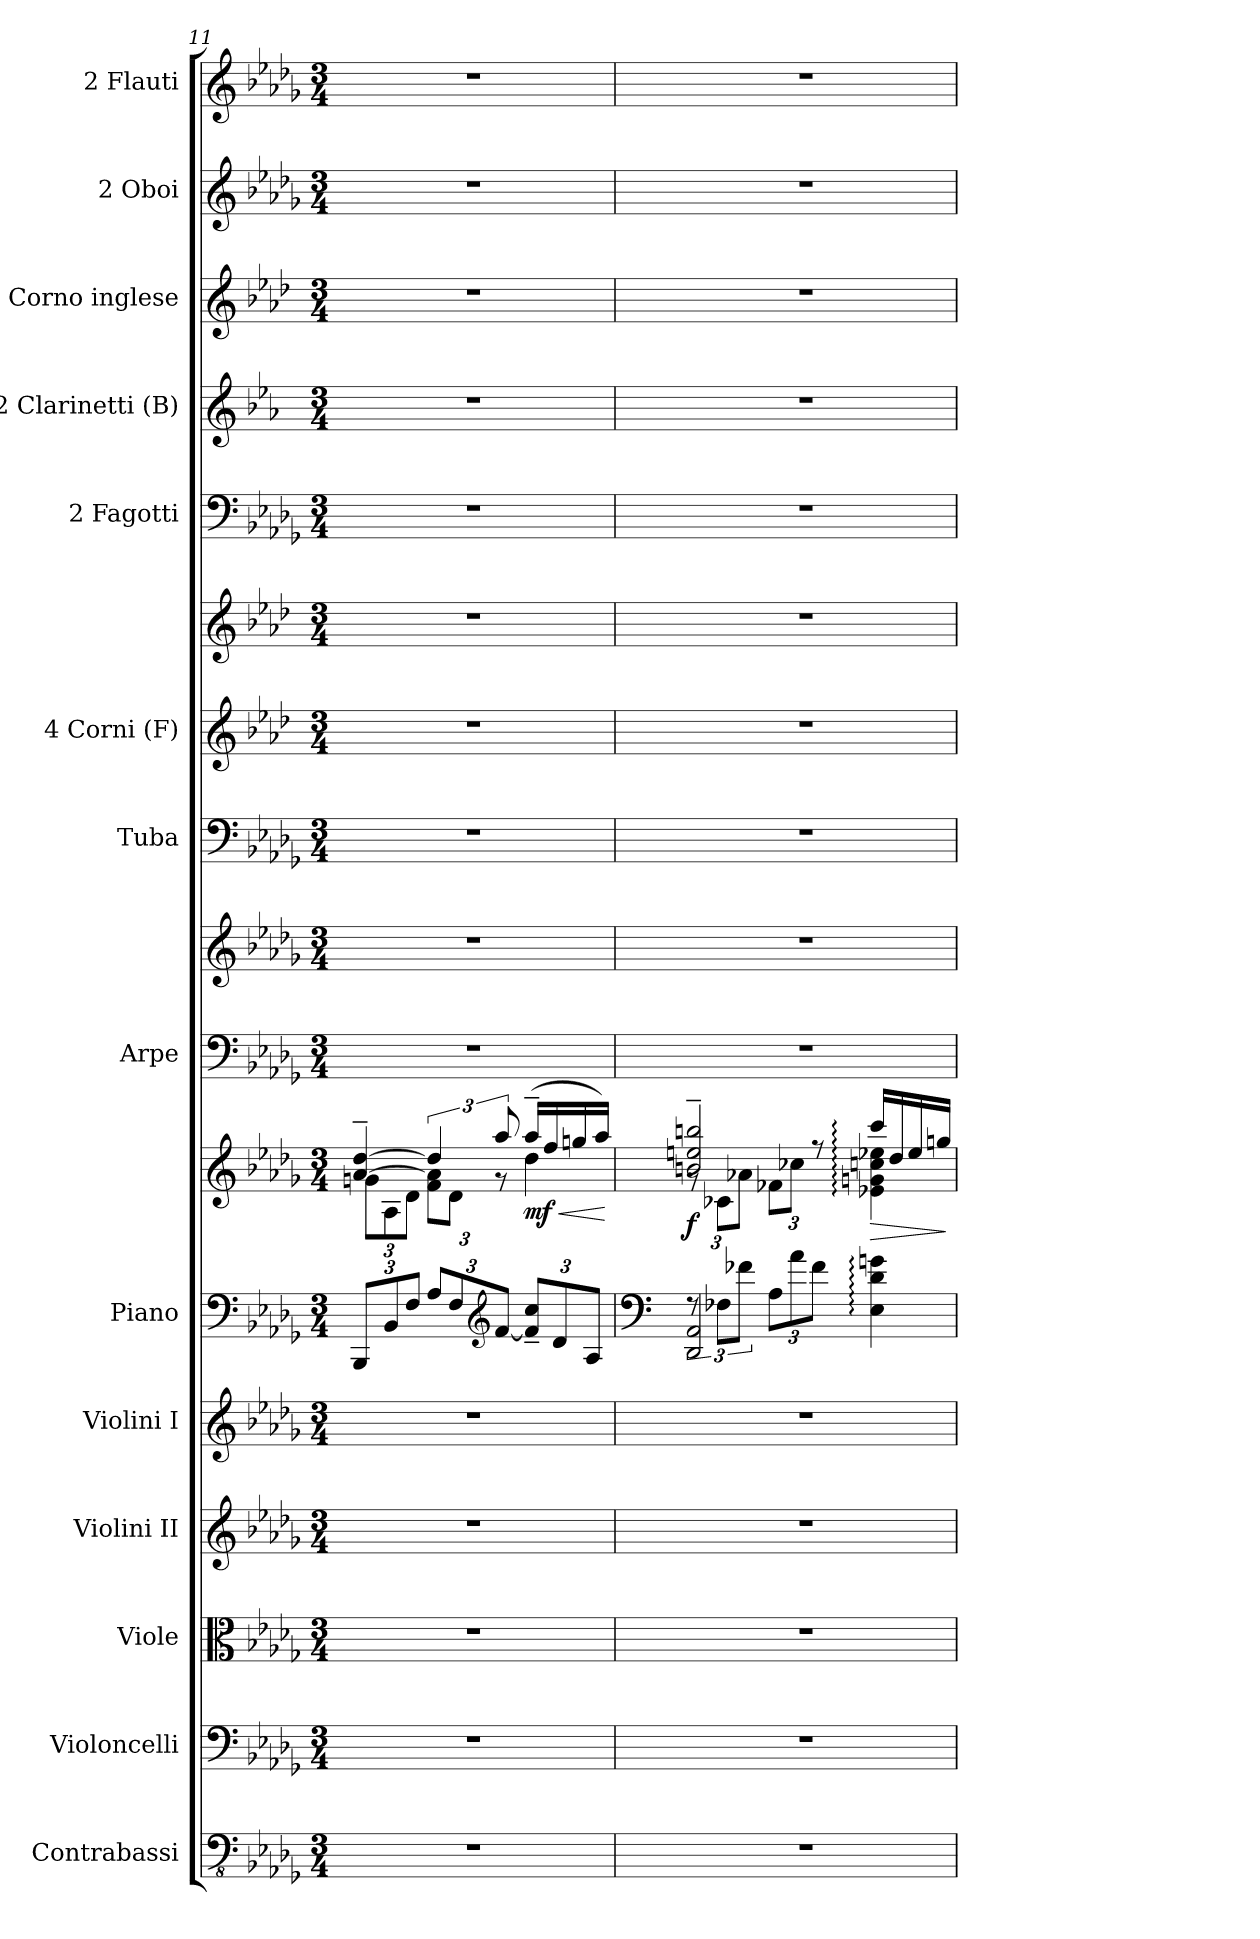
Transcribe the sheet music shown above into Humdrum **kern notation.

**kern	**kern	**kern	**kern	**kern	**kern	**kern	**dynam	**kern	**kern	**kern	**kern	**kern	**kern	**kern	**kern	**kern	**kern
*part14	*part13	*part12	*part11	*part10	*part9	*part9	*part9	*part8	*part8	*part7	*part6	*part6	*part5	*part4	*part3	*part2	*part1
*staff17	*staff16	*staff15	*staff14	*staff13	*staff12	*staff11	*staff11/12	*staff10	*staff9	*staff8	*staff7	*staff6	*staff5	*staff4	*staff3	*staff2	*staff1
*I"Contrabassi	*I"Violoncelli	*I"Viole	*I"Violini II	*I"Violini I	*I"Piano	*	*	*I"[2] Arpe	*	*I"Tuba	*I"4 Corni (F)	*	*I"2 Fagotti	*I"2 Clarinetti (B)	*I"Corno inglese	*I"2 Oboi	*I"2 Flauti
*I'Cb.	*I'Vc.	*	*I'Vln. II	*I'Vln. I	*I'Piano	*	*	*I'Arpe	*	*I'Tuba	*I'Cor.	*	*I'Fag.	*I'Cl.	*I'C. ingl.	*I'Ob.	*I'Fl.
*clefFv4	*clefF4	*clefC3	*clefG2	*clefG2	*clefF4	*clefG2	*	*clefF4	*clefG2	*clefF4	*clefG2	*clefG2	*clefF4	*clefG2	*clefG2	*clefG2	*clefG2
*ITrd7c12	*	*	*	*	*	*	*	*	*	*	*ITrd4c7	*ITrd4c7	*	*ITrd1c2	*ITrd4c7	*	*
*k[b-e-a-d-g-]	*k[b-e-a-d-g-]	*k[b-e-a-d-g-]	*k[b-e-a-d-g-]	*k[b-e-a-d-g-]	*k[b-e-a-d-g-]	*k[b-e-a-d-g-]	*	*k[b-e-a-d-g-]	*k[b-e-a-d-g-]	*k[b-e-a-d-g-]	*k[b-e-a-d-g-]	*k[b-e-a-d-g-]	*k[b-e-a-d-g-]	*k[b-e-a-d-g-]	*k[b-e-a-d-g-]	*k[b-e-a-d-g-]	*k[b-e-a-d-g-]
*M3/4	*M3/4	*M3/4	*M3/4	*M3/4	*M3/4	*M3/4	*	*M3/4	*M3/4	*M3/4	*M3/4	*M3/4	*M3/4	*M3/4	*M3/4	*M3/4	*M3/4
=11	=11	=11	=11	=11	=11	=11	=11	=11	=11	=11	=11	=11	=11	=11	=11	=11	=11
*	*	*	*	*	*	*^	*	*	*	*	*	*	*	*	*	*	*
*	*	*	*	*	*Xbrackettup	*	*Xbrackettup	*	*	*	*	*	*	*	*	*	*	*
2.r	2.r	2.r	2.r	2.r	12BBB-/L	[4a-/~ [4dd-/~	12gn\L	.	2.r	2.r	2.r	2.r	2.r	2.r	2.r	2.r	2.r	2.r
.	.	.	.	.	12BB-/	.	12A-\	.	.	.	.	.	.	.	.	.	.	.
.	.	.	.	.	12F/J	.	12d-\J	.	.	.	.	.	.	.	.	.	.	.
*	*	*	*	*	*	*brackettup	*	*	*	*	*	*	*	*	*	*	*	*
.	.	.	.	.	12A-/L	6dd-/]	12f\ 12a-\]L	.	.	.	.	.	.	.	.	.	.	.
.	.	.	.	.	12F/	.	12d-\J	.	.	.	.	.	.	.	.	.	.	.
*	*	*	*	*	*clefG2	*	*	*	*	*	*	*	*	*	*	*	*	*
.	.	.	.	.	[12f/J	12aa-/	12r	.	.	.	.	.	.	.	.	.	.	.
!	!	!	!	!	!	!	!	!LO:HP:b	!	!	!	!	!	!	!	!	!	!
!	!	!	!	!	!	!	!	!LO:DY:n=1:b	!	!	!	!	!	!	!	!	!	!
.	.	.	.	.	12f/]~ 12cc/~L	(16aa-~/LL	4dd-\	< mf	.	.	.	.	.	.	.	.	.	.
.	.	.	.	.	.	16ff/	.	.	.	.	.	.	.	.	.	.	.	.
.	.	.	.	.	12d-/	.	.	.	.	.	.	.	.	.	.	.	.	.
.	.	.	.	.	.	16ggn/	.	.	.	.	.	.	.	.	.	.	.	.
.	.	.	.	.	12A-/J	.	.	.	.	.	.	.	.	.	.	.	.	.
.	.	.	.	.	.	16aa-/JJ)	.	.	.	.	.	.	.	.	.	.	.	.
*	*	*	*	*	*	*v	*v	*	*	*	*	*	*	*	*	*	*	*
.	.	.	.	.	.	.	[	.	.	.	.	.	.	.	.	.	.
=12	=12	=12	=12	=12	=12	=12	=12	=12	=12	=12	=12	=12	=12	=12	=12	=12	=12
*	*	*	*	*	*clefF4	*	*	*	*	*	*	*	*	*	*	*	*
*	*	*	*	*	*brackettup	*	*	*	*	*	*	*	*	*	*	*	*
*	*	*	*	*	*^	*^	*	*	*	*	*	*	*	*	*	*	*
!	!	!	!	!	!	!	!	!	!LO:DY:b	!	!	!	!	!	!	!	!	!	!
2.r	2.r	2.r	2.r	2.r	12rF	2DD-/ 2AA-/	2bn/~ 2een/~ 2bbn/~	12rg	f	2.r	2.r	2.r	2.r	2.r	2.r	2.r	2.r	2.r	2.r
.	.	.	.	.	12F-X\L	.	.	12c-X\L	.	.	.	.	.	.	.	.	.	.	.
.	.	.	.	.	12f-X\J	.	.	12a-X\J	.	.	.	.	.	.	.	.	.	.	.
*	*	*	*	*	*Xbrackettup	*	*	*	*	*	*	*	*	*	*	*	*	*	*
.	.	.	.	.	12A-\L	.	.	12f-X\L	.	.	.	.	.	.	.	.	.	.	.
.	.	.	.	.	12a-\	.	.	12cc-X\J	.	.	.	.	.	.	.	.	.	.	.
.	.	.	.	.	12f-\J	.	.	12rff	.	.	.	.	.	.	.	.	.	.	.
!	!	!	!	!	!	!	!	!	!LO:HP:b	!	!	!	!	!	!	!	!	!	!
.	.	.	.	.	4E-\: 4d-\: 4gn\:	4ryy	16ccc:/LL	4e-X\: 4gn\: 4ccn\: 4ee-X\:	>	.	.	.	.	.	.	.	.	.	.
.	.	.	.	.	.	.	16dd-/	.	.	.	.	.	.	.	.	.	.	.	.
.	.	.	.	.	.	.	16ee-/	.	.	.	.	.	.	.	.	.	.	.	.
.	.	.	.	.	.	.	16ggn/JJ	.	.	.	.	.	.	.	.	.	.	.	.
*	*	*	*	*	*v	*v	*	*	*	*	*	*	*	*	*	*	*	*	*
*	*	*	*	*	*	*v	*v	*	*	*	*	*	*	*	*	*	*	*
.	.	.	.	.	.	.	]	.	.	.	.	.	.	.	.	.	.
=	=	=	=	=	=	=	=	=	=	=	=	=	=	=	=	=	=
*-	*-	*-	*-	*-	*-	*-	*-	*-	*-	*-	*-	*-	*-	*-	*-	*-	*-
